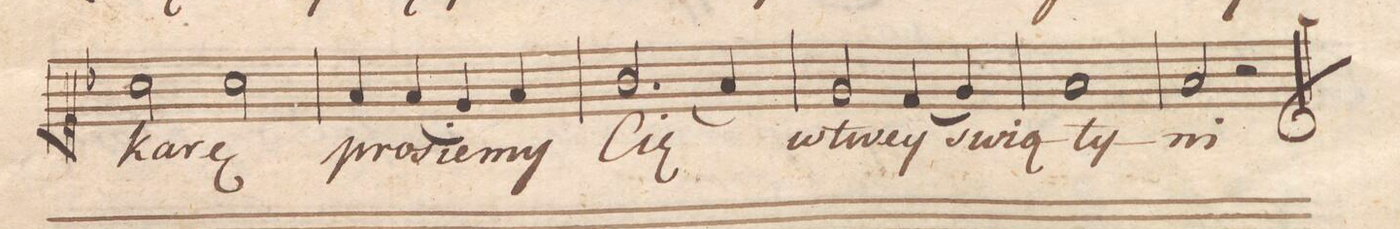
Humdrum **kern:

**kern	**text	**dynam
*I"Soprano.	*	*
*clefC1	*	*
*k[b-]	*	*
*met(c|)	*	*
*M2/2	*	*
2a\	ka-	.
2a\	-rę	.
=69	=69	=69
4f/	pro-	.
(4f/	-sie-	.
4e/)	.	.
4f/	-my	.
=70	=70	=70
(2.g/	Cię	.
4f/)	.	.
=71	=71	=71
2e/	w_twey	.
(4d/	świą-	.
4e/)	.	.
=72	=72	=72
1f/	-ty-	.
=73	=73	=73
2f/	-ni	.
2r	.	.
==	==	==
*-	*-	*-
